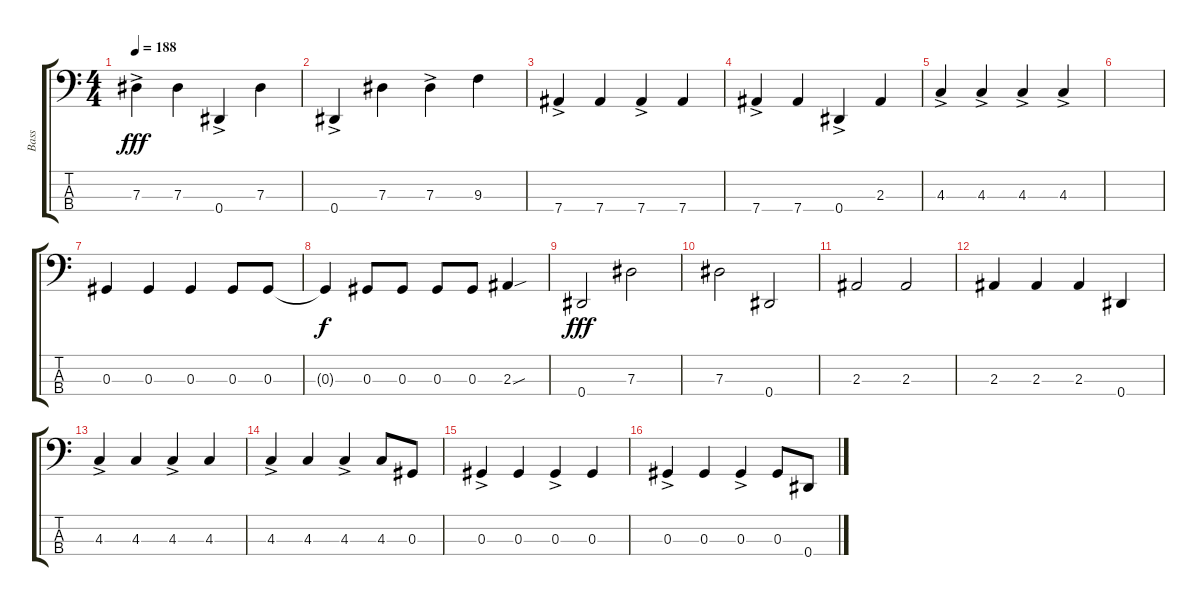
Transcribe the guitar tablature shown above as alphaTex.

\track ("Bass" "Bass") {instrument electricbassfinger}
\staff {score tabs}
\tuning (Gb2 Db2 Ab1 Eb1) {hide}
\ts (4 4)
\tempo 188
\clef f4
\ks c
7.3{ac}.4{dy fff} 7.3.4 0.4{ac}.4 7.3.4 |
0.4{ac}.4 7.3.4 7.3{ac}.4 9.3.4 |
7.4{ac}.4 7.4.4 7.4{ac}.4 7.4.4 |
7.4{ac}.4 7.4.4 0.4{ac}.4 2.3.4 |
4.3{ac}.4 4.3{ac}.4 4.3{ac}.4 4.3{ac}.4 |
|
0.3.4 0.3.4 0.3.4 0.3.8 0.3.8 |
0.3{t}.4{dy f} 0.3.8 0.3.8 0.3.8 0.3.8 2.3{sou}.4 |
0.4.2{dy fff} 7.3.2 |
7.3.2 0.4.2 |
2.3.2 2.3.2 |
2.3.4 2.3.4 2.3.4 0.4.4 |
4.3{ac}.4 4.3.4 4.3{ac}.4 4.3.4 |
4.3{ac}.4 4.3.4 4.3{ac}.4 4.3.8 0.3.8 |
0.3{ac}.4 0.3.4 0.3{ac}.4 0.3.4 |
0.3{ac}.4 0.3.4 0.3{ac}.4 0.3.8 0.4.8
